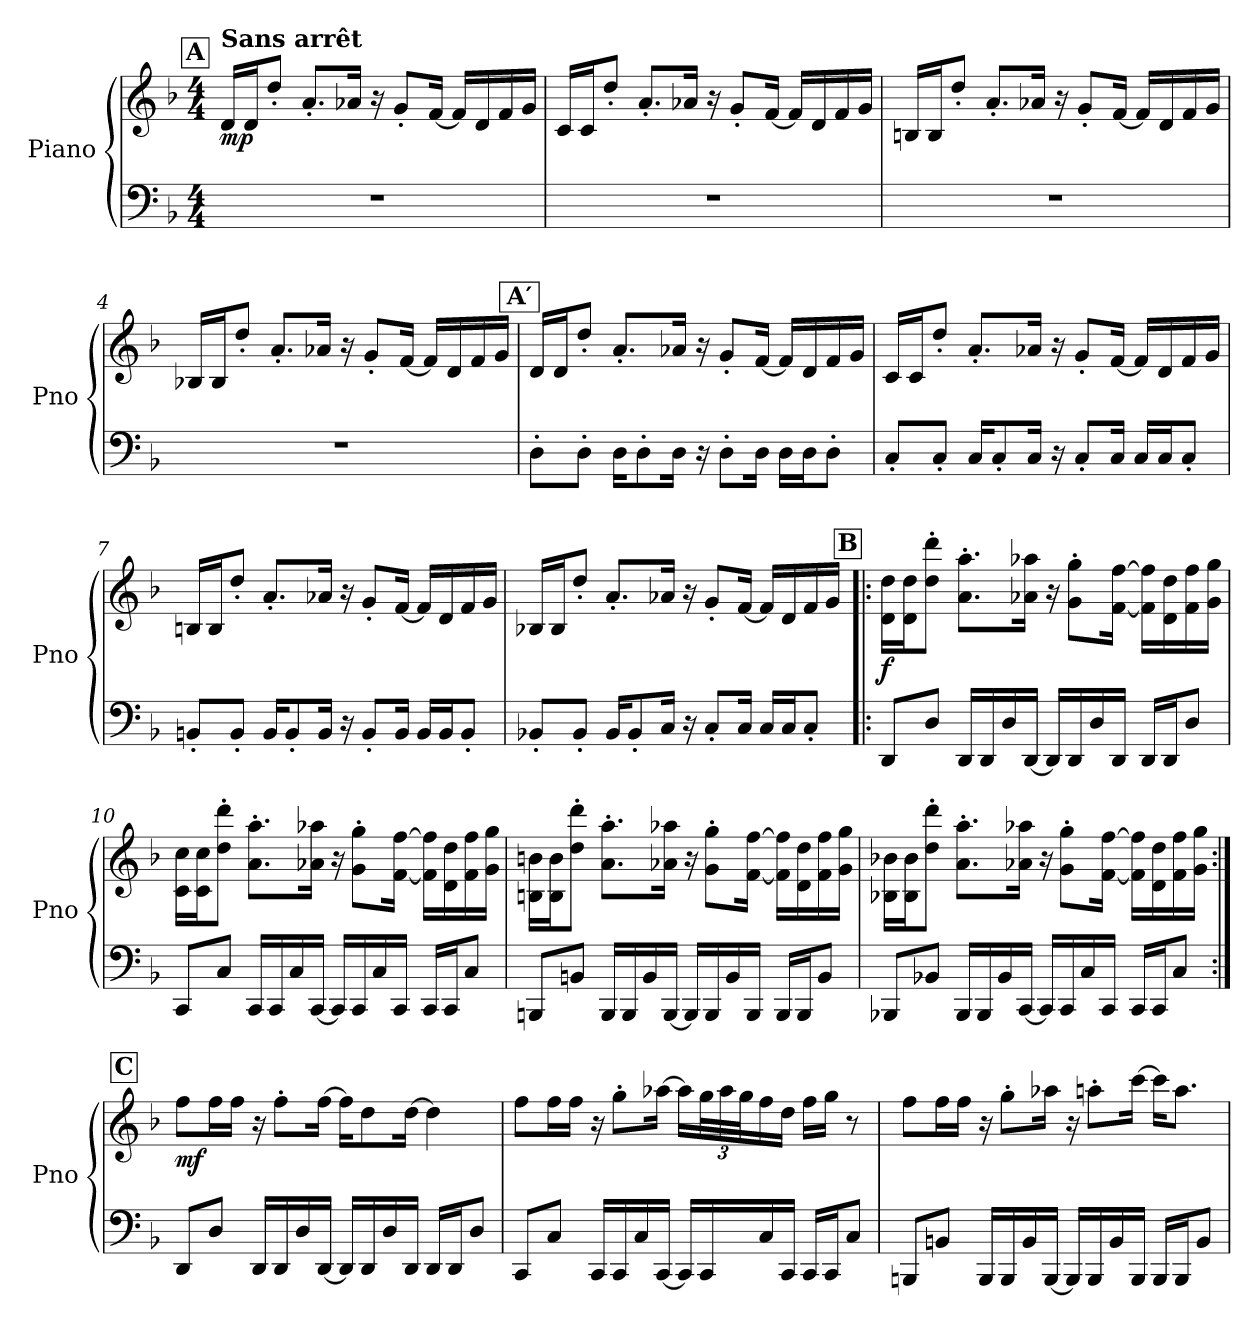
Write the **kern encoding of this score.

**kern	**kern	**dynam
*part1	*part1	*part1
*staff2	*staff1	*staff1/2
*I"Piano	*	*
*I'Pno	*	*
*clefF4	*clefG2	*
*k[b-]	*k[b-]	*
*M4/4	*M4/4	*
*MM120	*MM120	*
!!LO:REH:place=s1:a:B:fs=14:t=A
=1	=1	=1
!	!LO:TX:a:B:t=Sans arrêt	!
!	!	!LO:DY:b
1r	16d/LL	mp
.	16d/J	.
.	8dd'/J	.
.	8.a'/L	.
.	16a-X/Jk	.
.	16r	.
.	8g'/L	.
.	[16f/Jk	.
.	16f/LL]	.
.	16d/	.
.	16f/	.
.	16g/JJ	.
=2	=2	=2
1r	16c/LL	.
.	16c/J	.
.	8dd'/J	.
.	8.a'/L	.
.	16a-X/Jk	.
.	16r	.
.	8g'/L	.
.	[16f/Jk	.
.	16f/LL]	.
.	16d/	.
.	16f/	.
.	16g/JJ	.
!!LO:LB:g=z
=3	=3	=3
1r	16Bn/LL	.
.	16B/J	.
.	8dd'/J	.
.	8.a'/L	.
.	16a-X/Jk	.
.	16r	.
.	8g'/L	.
.	[16f/Jk	.
.	16f/LL]	.
.	16d/	.
.	16f/	.
.	16g/JJ	.
=4	=4	=4
1r	16B-X/LL	.
.	16B-/J	.
.	8dd'/J	.
.	8.a'/L	.
.	16a-X/Jk	.
.	16r	.
.	8g'/L	.
.	[16f/Jk	.
.	16f/LL]	.
.	16d/	.
.	16f/	.
.	16g/JJ	.
!!LO:LB:g=z
!!LO:REH:place=s1:a:B:fs=14:t=A′
=5	=5	=5
8D'\L	16d/LL	.
.	16d/J	.
8D'\J	8dd'/J	.
16D\KL	8.a'/L	.
8D'\	.	.
16D\Jk	16a-X/Jk	.
16r	16r	.
8D'\L	8g'/L	.
16D\Jk	[16f/Jk	.
16D\LL	16f/LL]	.
16D\J	16d/	.
8D'\J	16f/	.
.	16g/JJ	.
=6	=6	=6
8C'/L	16c/LL	.
.	16c/J	.
8C'/J	8dd'/J	.
16C/KL	8.a'/L	.
8C'/	.	.
16C/Jk	16a-X/Jk	.
16r	16r	.
8C'/L	8g'/L	.
16C/Jk	[16f/Jk	.
16C/LL	16f/LL]	.
16C/J	16d/	.
8C'/J	16f/	.
.	16g/JJ	.
!!LO:LB:g=z
=7	=7	=7
8BBn'/L	16Bn/LL	.
.	16B/J	.
8BB'/J	8dd'/J	.
16BB/KL	8.a'/L	.
8BB'/	.	.
16BB/Jk	16a-X/Jk	.
16r	16r	.
8BB'/L	8g'/L	.
16BB/Jk	[16f/Jk	.
16BB/LL	16f/LL]	.
16BB/J	16d/	.
8BB'/J	16f/	.
.	16g/JJ	.
=8	=8	=8
8BB-X'/L	16B-X/LL	.
.	16B-/J	.
8BB-'/J	8dd'/J	.
16BB-/KL	8.a'/L	.
8BB-'/	.	.
16C/Jk	16a-X/Jk	.
16r	16r	.
8C'/L	8g'/L	.
16C/Jk	[16f/Jk	.
16C/LL	16f/LL]	.
16C/J	16d/	.
8C'/J	16f/	.
.	16g/JJ	.
!!LO:PB:g=z
!!LO:REH:place=s1:a:B:fs=14:t=B
=9!|:	=9!|:	=9!|:
!	!	!LO:DY:b
8DD/L	16d\ 16dd\LL	f
.	16d\ 16dd\J	.
8D/J	8dd\' 8ddd\'J	.
16DD/LL	8.a\' 8.aa\'L	.
16DD/	.	.
16D/	.	.
[16DD/JJ	16a-X\ 16aa-X\Jk	.
16DD/LL]	16r	.
16DD/	8g\' 8gg\'L	.
16D/	.	.
16DD/JJ	[16f\ [16ff\Jk	.
16DD/LL	16f\] 16ff\]LL	.
16DD/J	16d\ 16dd\	.
8D/J	16f\ 16ff\	.
.	16g\ 16gg\JJ	.
=10	=10	=10
8CC/L	16c\ 16cc\LL	.
.	16c\ 16cc\J	.
8C/J	8dd\' 8ddd\'J	.
16CC/LL	8.a\' 8.aa\'L	.
16CC/	.	.
16C/	.	.
[16CC/JJ	16a-X\ 16aa-X\Jk	.
16CC/LL]	16r	.
16CC/	8g\' 8gg\'L	.
16C/	.	.
16CC/JJ	[16f\ [16ff\Jk	.
16CC/LL	16f\] 16ff\]LL	.
16CC/J	16d\ 16dd\	.
8C/J	16f\ 16ff\	.
.	16g\ 16gg\JJ	.
!!LO:LB:g=z
=11	=11	=11
8BBBn/L	16Bn\ 16bn\LL	.
.	16B\ 16b\J	.
8BBn/J	8dd\' 8ddd\'J	.
16BBB/LL	8.a\' 8.aa\'L	.
16BBB/	.	.
16BB/	.	.
[16BBB/JJ	16a-X\ 16aa-X\Jk	.
16BBB/LL]	16r	.
16BBB/	8g\' 8gg\'L	.
16BB/	.	.
16BBB/JJ	[16f\ [16ff\Jk	.
16BBB/LL	16f\] 16ff\]LL	.
16BBB/J	16d\ 16dd\	.
8BB/J	16f\ 16ff\	.
.	16g\ 16gg\JJ	.
=12	=12	=12
8BBB-X/L	16B-X\ 16b-X\LL	.
.	16B-\ 16b-\J	.
8BB-X/J	8dd\' 8ddd\'J	.
16BBB-/LL	8.a\' 8.aa\'L	.
16BBB-/	.	.
16BB-/	.	.
[16CC/JJ	16a-X\ 16aa-X\Jk	.
16CC/LL]	16r	.
16CC/	8g\' 8gg\'L	.
16C/	.	.
16CC/JJ	[16f\ [16ff\Jk	.
16CC/LL	16f\] 16ff\]LL	.
16CC/J	16d\ 16dd\	.
8C/J	16f\ 16ff\	.
.	16g\ 16gg\JJ	.
!!LO:LB:g=z
!!LO:REH:place=s1:a:B:fs=14:t=C
=13:|!	=13:|!	=13:|!
!	!	!LO:DY:b
8DD/L	8ff\L	mf
8D/J	16ff\L	.
.	16ff\JJ	.
16DD/LL	16r	.
16DD/	8ff'\L	.
16D/	.	.
[16DD/JJ	[16ff\Jk	.
16DD/LL]	16ff\KL]	.
16DD/	8dd\	.
16D/	.	.
16DD/JJ	[16dd\Jk	.
16DD/LL	4dd\]	.
16DD/J	.	.
8D/J	.	.
=14	=14	=14
8CC/L	8ff\L	.
8C/J	16ff\L	.
.	16ff\JJ	.
16CC/LL	16r	.
16CC/	8gg'\L	.
16C/	.	.
[16CC/JJ	[16aa-X\Jk	.
16CC/LL]	16aa-\LL]	.
16CC/	48gg\L	.
.	48aa-\	.
.	48gg\J	.
16C/	16ff\	.
16CC/JJ	16dd\JJ	.
16CC/LL	16ff\LL	.
16CC/J	16gg\JJ	.
8C/J	8r	.
!!LO:LB:g=z
=15	=15	=15
8BBBn/L	8ff\L	.
8BBn/J	16ff\L	.
.	16ff\JJ	.
16BBB/LL	16r	.
16BBB/	8gg'\L	.
16BB/	.	.
[16BBB/JJ	16aa-X\Jk	.
16BBB/LL]	16r	.
16BBB/	8aan'\L	.
16BB/	.	.
16BBB/JJ	[16ccc\Jk	.
16BBB/LL	16ccc\KL]	.
16BBB/J	8.aa\J	.
8BB/J	.	.
=	=	=
*-	*-	*-
